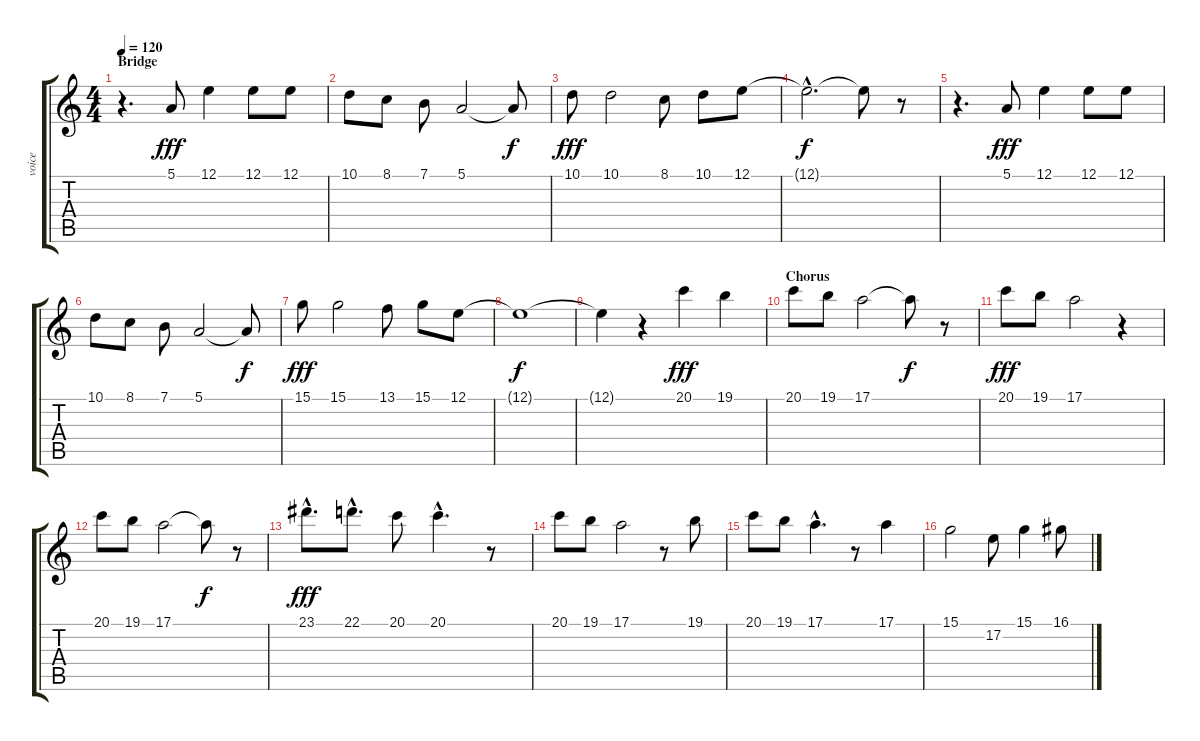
\track ("voice" "voice") {instrument lead1square}
\staff {score tabs}
\tuning (E4 B3 G3 D3 A2 E2) {hide}
\ts (4 4)
\section ("" "Bridge")
\tempo 120
\clef g2
\ks c
r.4{d dy f} 5.1.8{dy fff} 12.1.4 12.1.8 12.1.8 |
10.1.8 8.1.8 7.1.8 5.1.2 5.1{t}.8{dy f} |
10.1.8{dy fff} 10.1.2 8.1.8 10.1.8 12.1.8 |
12.1{hac t}.2{d dy f} 12.1{t}.8 r.8 |
r.4{d} 5.1.8{dy fff} 12.1.4 12.1.8 12.1.8 |
10.1.8 8.1.8 7.1.8 5.1.2 5.1{t}.8{dy f} |
15.1.8{dy fff} 15.1.2 13.1.8 15.1.8 12.1.8 |
12.1{t}.1{dy f} |
12.1{t}.4 r.4 20.1.4{dy fff} 19.1.4 |
\section ("" "Chorus")
20.1.8 19.1.8 17.1.2 17.1{t}.8{dy f} r.8 |
20.1.8{dy fff} 19.1.8 17.1.2 r.4 |
20.1.8 19.1.8 17.1.2 17.1{t}.8{dy f} r.8 |
23.1{hac}.8{d dy fff} 22.1{hac}.8{d} 20.1.8 20.1{hac}.4{d} r.8 |
20.1.8 19.1.8 17.1.2 r.8 19.1.8 |
20.1.8 19.1.8 17.1{hac}.4{d} r.8 17.1.4 |
15.1.2 17.2.8 15.1.4 16.1.8
